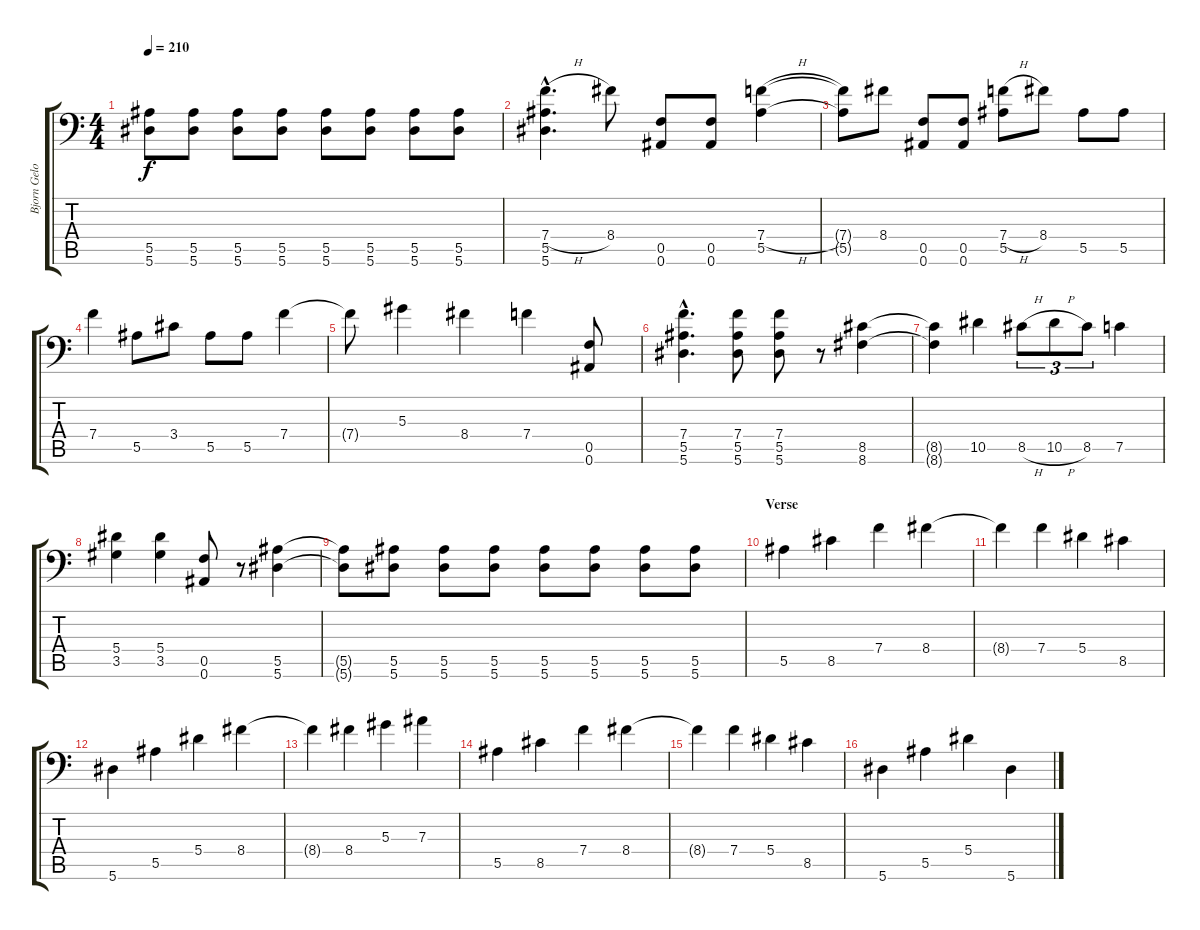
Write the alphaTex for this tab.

\track ("Bjorn Gelotte" "Bjorn Gelo") {instrument distortionguitar}
\staff {score tabs}
\tuning (C4 G3 Eb3 Bb2 F2 Bb1) {hide}
\ts (4 4)
\tempo 210
\clef f4
\ks c
(5.5{t} 5.6{t}).8{dy f} (5.5 5.6).8 (5.5 5.6).8 (5.5 5.6).8 (5.5 5.6).8 (5.5 5.6).8 (5.5 5.6).8 (5.5 5.6).8 |
(7.4{h hac} 5.5{hac} 5.6{hac}).4{d} 8.4.8 (0.5 0.6).8 (0.5 0.6).8 (7.4{h} 5.5).4 |
(7.4{t} 5.5{t}).8 8.4.8 (0.5 0.6).8 (0.5 0.6).8 (7.4{h} 5.5).8 8.4.8 5.5.8 5.5.8 |
7.4.4 5.5.8 3.4.8 5.5.8 5.5.8 7.4.4 |
7.4{t}.8 5.3.4 8.4.4 7.4.4 (0.5 0.6).8 |
(7.4{hac} 5.5{hac} 5.6{hac}).4{d} (7.4 5.5 5.6).8 (7.4 5.5 5.6).8 r.8 (8.5 8.6).4 |
(8.5{t} 8.6{t}).4 10.5.4 8.5{h}.8{tu (3 2)} 10.5{h}.8{tu (3 2)} 8.5.8{tu (3 2)} 7.5.4 |
(5.4 3.5).4 (5.4 3.5).4 (0.5 0.6).8 r.8 (5.5 5.6).4 |
(5.5{t} 5.6{t}).8 (5.5 5.6).8 (5.5 5.6).8 (5.5 5.6).8 (5.5 5.6).8 (5.5 5.6).8 (5.5 5.6).8 (5.5 5.6).8 |
\section ("" "Verse")
5.5.4{instrument electricguitarclean} 8.5.4 7.4.4 8.4.4 |
8.4{t}.4 7.4.4 5.4.4 8.5.4 |
5.6.4 5.5.4 5.4.4 8.4.4 |
8.4{t}.4 8.4.4 5.3.4 7.3.4 |
5.5.4{instrument electricguitarclean} 8.5.4 7.4.4 8.4.4 |
8.4{t}.4 7.4.4 5.4.4 8.5.4 |
5.6.4 5.5.4 5.4.4 5.6.4
